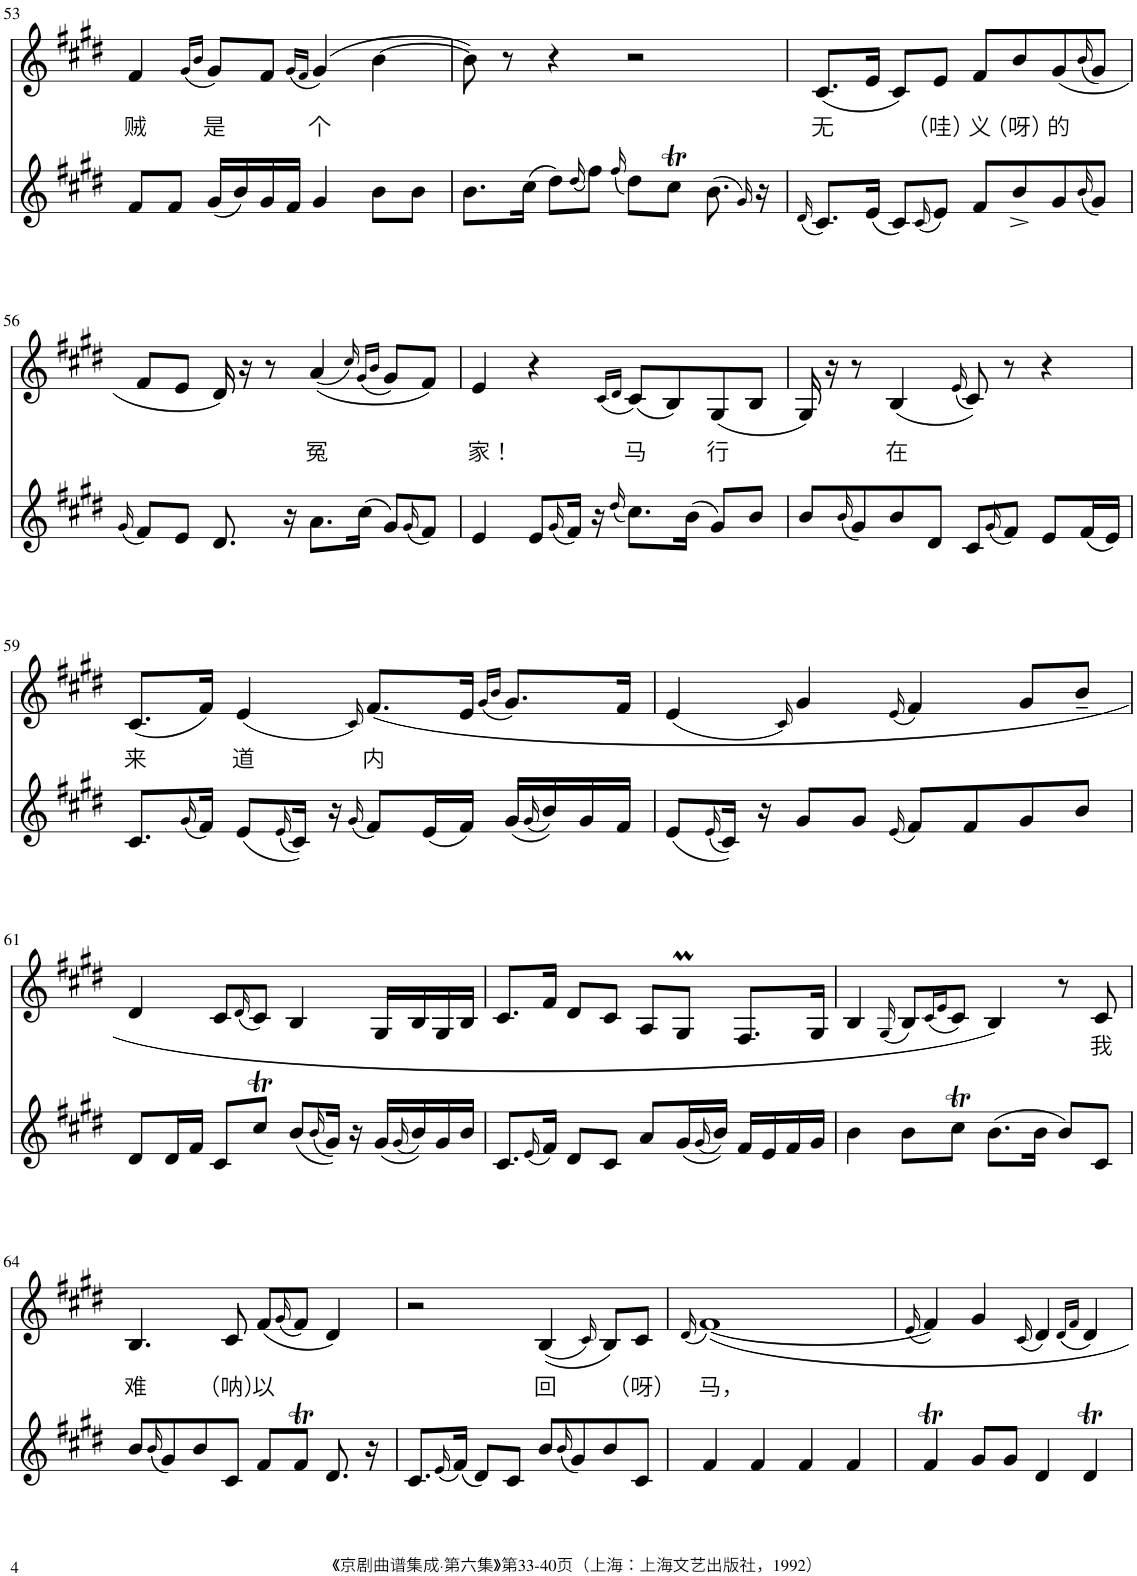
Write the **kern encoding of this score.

**kern	**kern	**text
*part2	*part1	*part1
*staff2	*staff1	*staff1
*I"Piano	*I"Piano	*
*I'Pno	*I'Pno	*
!!LO:PB:g=z
*clefG2	*clefG2	*
*k[f#c#g#d#]	*k[f#c#g#d#]	*
*M4/4	*M4/4	*
=53	=53	=53
!	!	!LO:LY:b
8f#/L	4f#/	贼
8f#/J	.	.
.	(16qg#/LL	.
.	16qb/JJ	.
!	!	!LO:LY:b
(16g#/LL	8g#/L)	是
16b/)	.	.
16g#/	8f#/J	.
16f#/JJ	.	.
.	(16qg#/LL	.
.	16qf#/JJ	.
!	!	!LO:LY:b
4g#/	(4g#/)	个
8b\L	[4b\	.
8b\J	.	.
=54	=54	=54
8.b\L	8b\])	.
.	8r	.
(16cc#\Jk	.	.
8dd#\L)	4r	.
(16qdd#/	.	.
8ff#\J)	.	.
(16qff#/	.	.
8dd#\L)	2r	.
8cc#T\J	.	.
(8.b\	.	.
16qg#/)	.	.
16r	.	.
=55	=55	=55
(16qd#/	.	.
!	!	!LO:LY:b
8.c#/L)	(8.c#/L	无
(16e/Jk	16e/Jk	.
8c#/L)	8c#/L)	.
(16qc#/	.	.
!	!	!LO:LY:b
8e/J)	8e/J	（哇）
!	!	!LO:LY:b
8f#/L	8f#/L	义
!	!	!LO:LY:b
8b^/	8b/	（呀）
!	!	!LO:LY:b
8g#/	(8g#/	的
(16qb/	(16qb/	.
8g#/J)	8g#/J)	.
!!LO:LB:g=z
=56	=56	=56
(16qg#/	.	.
8f#/L)	8f#/L	.
8e/J	8e/J	.
8.d#/	16d#/)	.
.	16r	.
.	8r	.
16r	.	.
!	!	!LO:LY:b
8.a\L	((4a/	冤
(16cc#\Jk	.	.
.	16qcc#/)	.
.	(16qg#/LL	.
.	16qb/JJ	.
8g#/L)	8g#/L)	.
(16qg#/	.	.
8f#/J)	8f#/J)	.
=57	=57	=57
!	!	!LO:LY:b
4e/	4e/	家！
8e/L	4r	.
(16qg#/	.	.
16f#/Jk)	.	.
16r	.	.
.	(16qc#/LL	.
(16qdd#/	16qd#/JJ	.
!	!	!LO:LY:b
8.cc#\L)	(8c#/L)	马
.	8B/)	.
(16b\Jk	.	.
!	!	!LO:LY:b
8g#/L)	(8G#/	行
8b/J	8B/J	.
=58	=58	=58
8b/L	16G#/)	.
.	16r	.
(16qb/	.	.
8g#/)	8r	.
!	!	!LO:LY:b
8b/	(4B/	在
8d#/J	.	.
.	(16qe/	.
8c#/L	8c#/))	.
(16qg#/	.	.
8f#/J)	8r	.
8e/L	4r	.
(16f#/L	.	.
16e/JJ)	.	.
!!LO:LB:g=z
=59	=59	=59
!	!	!LO:LY:b
8.c#/L	(8.c#/L	来
(16qg#/	.	.
16f#/Jk)	16f#/Jk)	.
!	!	!LO:LY:b
(8e/L	(4e/	道
(16qe/	.	.
16c#/Jk))	.	.
16r	.	.
(16qg#/	16qc#/)	.
!	!	!LO:LY:b
8f#/L)	(8.f#/L	内
(16e/L	.	.
16f#/JJ)	16e/Jk	.
.	(16qg#/LL	.
.	16qb/JJ	.
(16g#/LL	8.g#/L)	.
(16qg#/	.	.
16b/))	.	.
16g#/	.	.
16f#/JJ	16f#/Jk	.
=60	=60	=60
(8e/L	(4e/	.
(16qe/	.	.
16c#/Jk))	.	.
16r	.	.
.	16qc#/)	.
8g#/L	4g#/	.
8g#/J	.	.
(16qe/	(16qe/	.
8f#/L)	4f#/)	.
8f#/	.	.
8g#/	8g#/L	.
8b/J	8b~/J	.
!!LO:LB:g=z
=61	=61	=61
8d#/L	4d#/	.
16d#/L	.	.
16f#/JJ	.	.
8c#/L	8c#/L	.
.	(16qd#/	.
8cc#T/J	8c#/J)	.
(8b/L	4B/	.
(16qb/	.	.
16g#/Jk))	.	.
16r	.	.
(16g#/LL	16G#/LL	.
(16qg#/	.	.
16b/))	16B/	.
16g#/	16G#/	.
16b/JJ	16B/JJ	.
=62	=62	=62
8.c#/L	8.c#/L	.
(16qe/	.	.
16f#/Jk)	16f#/Jk	.
8d#/L	8d#/L	.
8c#/J	8c#/J	.
8a/L	8A/L	.
(16g#/L	8G#m/J	.
(16qg#/	.	.
16b/JJ))	.	.
16f#/LL	8.F#/L	.
16e/	.	.
16f#/	.	.
16g#/JJ	16G#/Jk	.
=63	=63	=63
4b\	4B/	.
.	(16qG#/	.
8b\L	8B/L)	.
.	(16qc#/LL	.
.	16qe/JJ	.
8cc#T\J	8c#/J)	.
(8.b\L	4B/)	.
16b\Jk	.	.
8b/L)	8r	.
!	!	!LO:LY:b
8c#/J	8c#/	我
!!LO:LB:g=z
=64	=64	=64
!	!	!LO:LY:b
8b/L	4.B/	难
(16qb/	.	.
8g#/)	.	.
8b/	.	.
!	!	!LO:LY:b
8c#/J	8c#/	（呐）
!	!	!LO:LY:b
8f#/L	(8f#/L	以
.	(16qg#/	.
8f#T/J	8f#/J)	.
8.d#/	4d#/)	.
16r	.	.
=65	=65	=65
8.c#/L	2r	.
(16qe/	.	.
(16f#/Jk)	.	.
8d#/L)	.	.
8c#/J	.	.
!	!	!LO:LY:b
8b/L	((4B/	回
(16qb/	.	.
8g#/)	.	.
.	16qc#/)	.
8b/	8B/L)	.
!	!	!LO:LY:b
8c#/J	8c#/J	（呀）
=66	=66	=66
.	(16qd#/	.
!	!	!LO:LY:b
4f#/	[1f#)	马，
4f#/	.	.
4f#/	.	.
4f#/	.	.
=67	=67	=67
.	(16qe/	.
4f#T/	4f#/])	.
8g#/L	4g#/	.
8g#/J	.	.
.	(16qc#/	.
4d#/	4d#/)	.
.	(16qd#/LL	.
.	16qf#/JJ	.
4d#t/	4d#/)	.
=	=	=
*-	*-	*-
